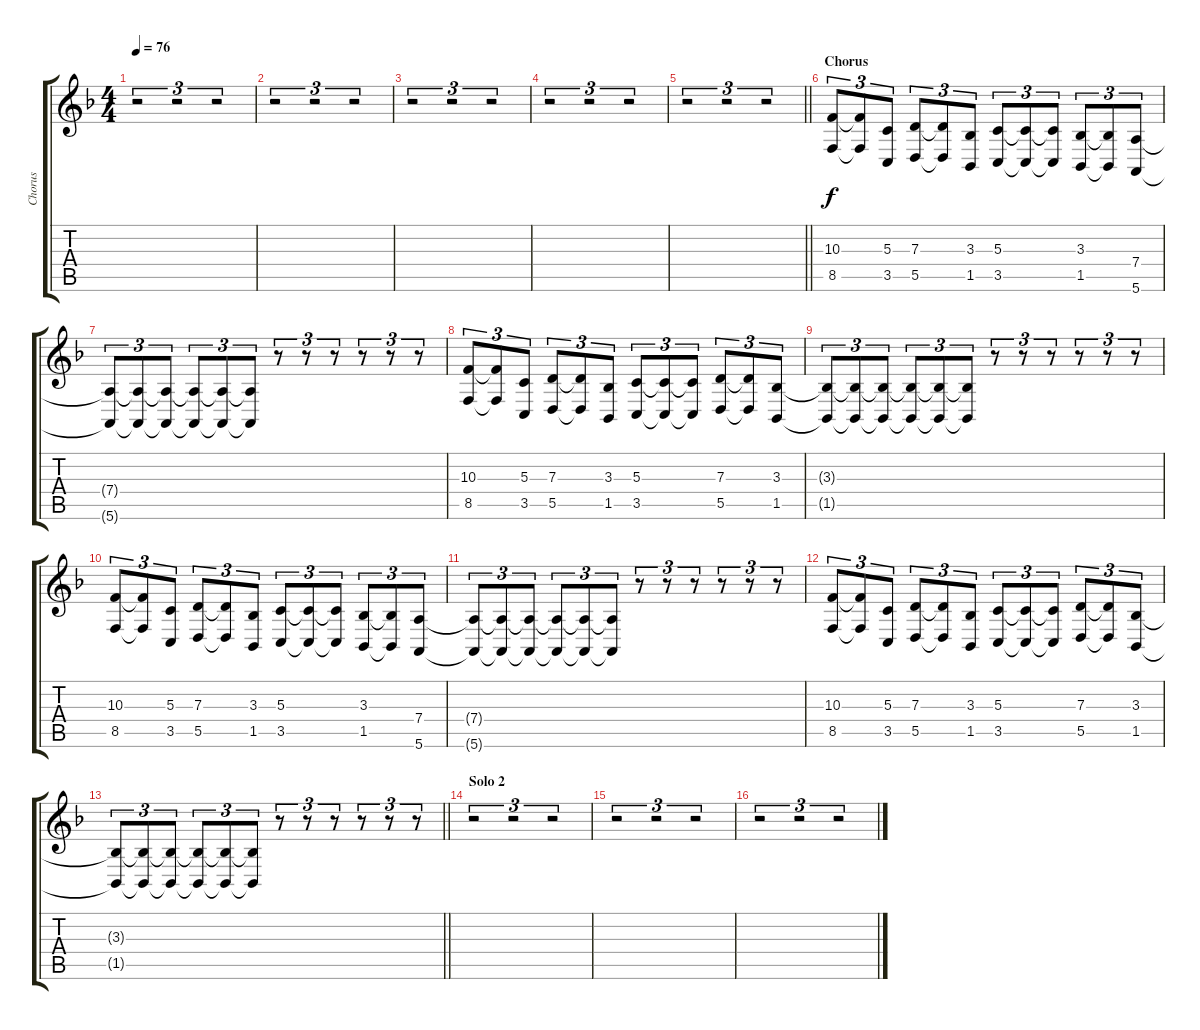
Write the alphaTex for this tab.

\track ("Chorus" "Chorus") {instrument choiraahs}
\staff {score tabs}
\tuning (E4 B3 G3 D3 A2 E2) {hide}
\ts (4 4)
\tempo 76
\clef g2
\ks f
r.2{tu (3 2) dy f} r.2{tu (3 2)} r.2{tu (3 2)} |
r.2{tu (3 2)} r.2{tu (3 2)} r.2{tu (3 2)} |
r.2{tu (3 2)} r.2{tu (3 2)} r.2{tu (3 2)} |
r.2{tu (3 2)} r.2{tu (3 2)} r.2{tu (3 2)} |
\barLineRight lightlight
r.2{tu (3 2)} r.2{tu (3 2)} r.2{tu (3 2)} |
\section ("" "Chorus")
(10.3 8.5).8{tu (3 2)} (10.3{t} 8.5{t}).8{tu (3 2)} (5.3 3.5).8{tu (3 2)} (7.3 5.5).8{tu (3 2)} (7.3{t} 5.5{t}).8{tu (3 2)} (3.3 1.5).8{tu (3 2)} (5.3 3.5).8{tu (3 2)} (5.3{t} 3.5{t}).8{tu (3 2)} (5.3{t} 3.5{t}).8{tu (3 2)} (3.3 1.5).8{tu (3 2)} (3.3{t} 1.5{t}).8{tu (3 2)} (7.4 5.6).8{tu (3 2)} |
(7.4{t} 5.6{t}).8{tu (3 2)} (7.4{t} 5.6{t}).8{tu (3 2)} (7.4{t} 5.6{t}).8{tu (3 2)} (7.4{t} 5.6{t}).8{tu (3 2)} (7.4{t} 5.6{t}).8{tu (3 2)} (7.4{t} 5.6{t}).8{tu (3 2)} r.8{tu (3 2)} r.8{tu (3 2)} r.8{tu (3 2)} r.8{tu (3 2)} r.8{tu (3 2)} r.8{tu (3 2)} |
(10.3 8.5).8{tu (3 2)} (10.3{t} 8.5{t}).8{tu (3 2)} (5.3 3.5).8{tu (3 2)} (7.3 5.5).8{tu (3 2)} (7.3{t} 5.5{t}).8{tu (3 2)} (3.3 1.5).8{tu (3 2)} (5.3 3.5).8{tu (3 2)} (5.3{t} 3.5{t}).8{tu (3 2)} (5.3{t} 3.5{t}).8{tu (3 2)} (7.3 5.5).8{tu (3 2)} (7.3{t} 5.5{t}).8{tu (3 2)} (3.3 1.5).8{tu (3 2)} |
(3.3{t} 1.5{t}).8{tu (3 2)} (3.3{t} 1.5{t}).8{tu (3 2)} (3.3{t} 1.5{t}).8{tu (3 2)} (3.3{t} 1.5{t}).8{tu (3 2)} (3.3{t} 1.5{t}).8{tu (3 2)} (3.3{t} 1.5{t}).8{tu (3 2)} r.8{tu (3 2)} r.8{tu (3 2)} r.8{tu (3 2)} r.8{tu (3 2)} r.8{tu (3 2)} r.8{tu (3 2)} |
(10.3 8.5).8{tu (3 2)} (10.3{t} 8.5{t}).8{tu (3 2)} (5.3 3.5).8{tu (3 2)} (7.3 5.5).8{tu (3 2)} (7.3{t} 5.5{t}).8{tu (3 2)} (3.3 1.5).8{tu (3 2)} (5.3 3.5).8{tu (3 2)} (5.3{t} 3.5{t}).8{tu (3 2)} (5.3{t} 3.5{t}).8{tu (3 2)} (3.3 1.5).8{tu (3 2)} (3.3{t} 1.5{t}).8{tu (3 2)} (7.4 5.6).8{tu (3 2)} |
(7.4{t} 5.6{t}).8{tu (3 2)} (7.4{t} 5.6{t}).8{tu (3 2)} (7.4{t} 5.6{t}).8{tu (3 2)} (7.4{t} 5.6{t}).8{tu (3 2)} (7.4{t} 5.6{t}).8{tu (3 2)} (7.4{t} 5.6{t}).8{tu (3 2)} r.8{tu (3 2)} r.8{tu (3 2)} r.8{tu (3 2)} r.8{tu (3 2)} r.8{tu (3 2)} r.8{tu (3 2)} |
(10.3 8.5).8{tu (3 2)} (10.3{t} 8.5{t}).8{tu (3 2)} (5.3 3.5).8{tu (3 2)} (7.3 5.5).8{tu (3 2)} (7.3{t} 5.5{t}).8{tu (3 2)} (3.3 1.5).8{tu (3 2)} (5.3 3.5).8{tu (3 2)} (5.3{t} 3.5{t}).8{tu (3 2)} (5.3{t} 3.5{t}).8{tu (3 2)} (7.3 5.5).8{tu (3 2)} (7.3{t} 5.5{t}).8{tu (3 2)} (3.3 1.5).8{tu (3 2)} |
\barLineRight lightlight
(3.3{t} 1.5{t}).8{tu (3 2)} (3.3{t} 1.5{t}).8{tu (3 2)} (3.3{t} 1.5{t}).8{tu (3 2)} (3.3{t} 1.5{t}).8{tu (3 2)} (3.3{t} 1.5{t}).8{tu (3 2)} (3.3{t} 1.5{t}).8{tu (3 2)} r.8{tu (3 2)} r.8{tu (3 2)} r.8{tu (3 2)} r.8{tu (3 2)} r.8{tu (3 2)} r.8{tu (3 2)} |
\section ("" "Solo 2")
r.2{tu (3 2)} r.2{tu (3 2)} r.2{tu (3 2)} |
r.2{tu (3 2)} r.2{tu (3 2)} r.2{tu (3 2)} |
r.2{tu (3 2)} r.2{tu (3 2)} r.2{tu (3 2)}
